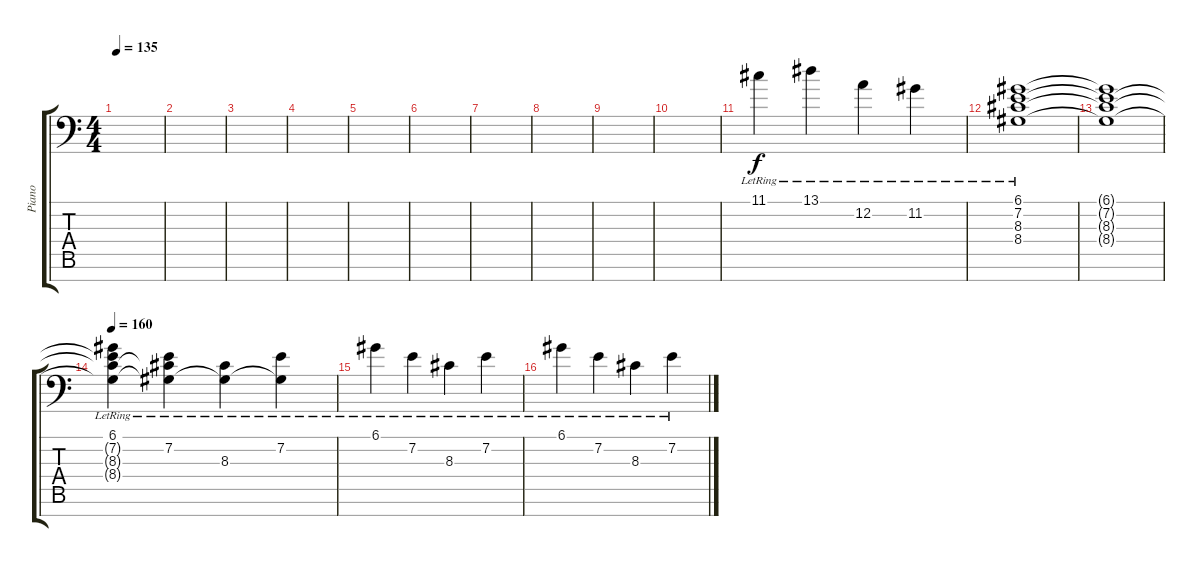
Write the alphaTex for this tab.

\track ("Piano" "Piano") {instrument acousticgrandpiano}
\staff {score tabs}
\tuning (D4 A3 F3 C3 G2 D2 A1) {hide}
\ts (4 4)
\tempo 135
\clef f4
\ks c
|
|
|
|
|
|
|
|
|
|
11.1{lr}.4{volume 13} 13.1{lr}.4 12.2{lr}.4 11.2{lr}.4 |
(6.1{lr} 7.2{lr} 8.3{lr} 8.4{lr}).1 |
(6.1{t} 7.2{t} 8.3{t} 8.4{t}).1 |
\tempo 160
(6.1{lr} 7.2{t} 8.3{t} 8.4{t}).4 (7.2{lr} 8.3{t} 8.4{t}).4 (8.3{lr} 8.4{t}).4 (7.2{lr} 8.4{t}).4 |
6.1{lr}.4 7.2{lr}.4 8.3{lr}.4 7.2{lr}.4 |
6.1{lr}.4 7.2{lr}.4 8.3{lr}.4 7.2{lr}.4
